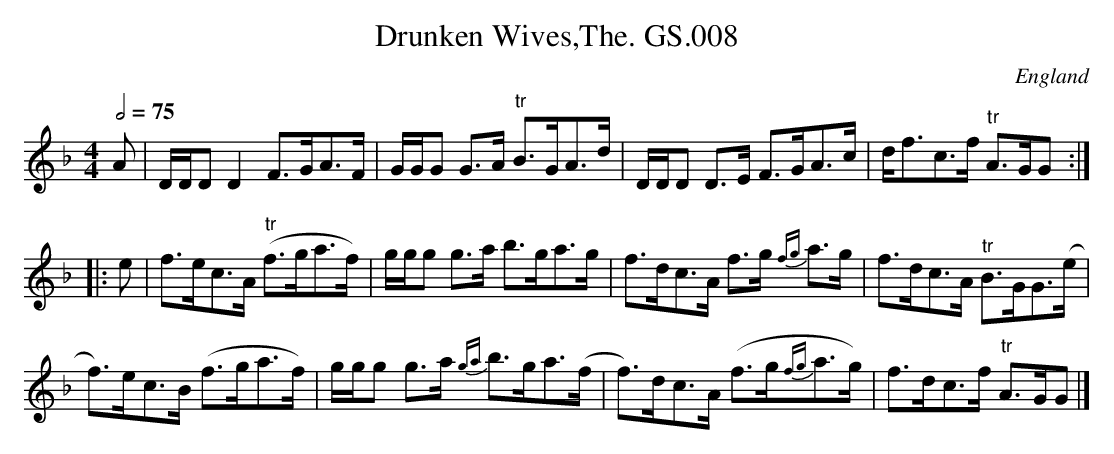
X:1
T:Drunken Wives,The. GS.008
L:1/8
M:4/4
O:England
Q:1/2=75
K:F major
A | D/2D/2D D2 F>GA>F | G/2G/2G G>A "^tr"B>GA>d |\
D/2D/2D D>E F>GA>c | d<fc>f "^tr" A>GG :|!
|: e|f>ec>A "^tr"(f>ga>f) |g/2g/2g g>a b>ga>g |\
f>dc>A f>g {fg}a>g|f>dc>A "^tr"B>GG>(e|!
f)>ec>B (f>ga>f) | g/2g/2g g>a {ga}b>ga>(f |\
f)>dc>A (f>g{fg}a>g) | f>dc>f "^tr"A>GG |]
